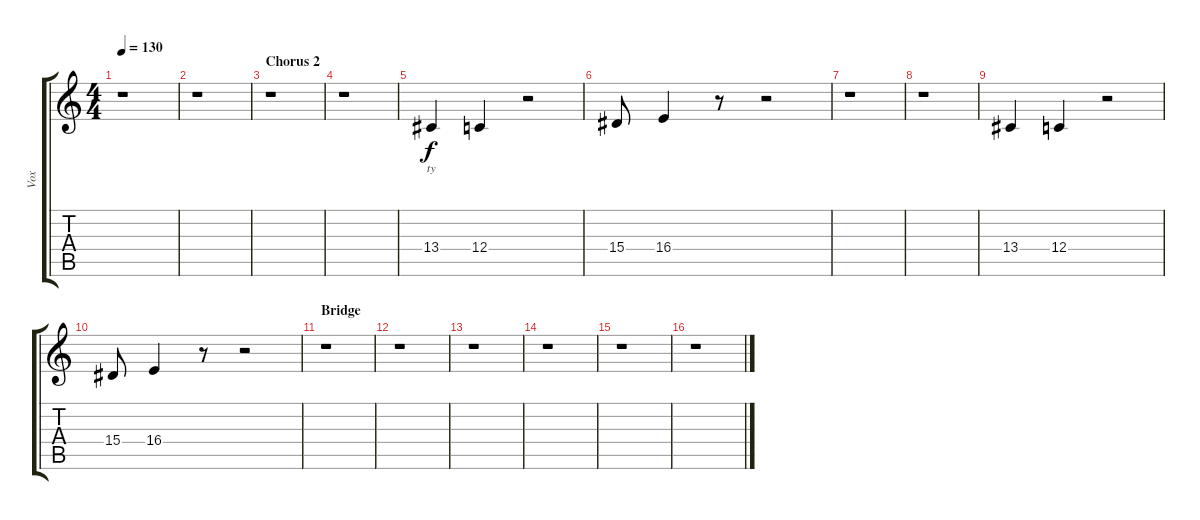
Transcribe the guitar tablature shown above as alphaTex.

\track ("Vox" "Vox") {instrument lead6voice}
\staff {score tabs}
\tuning (D4 A3 F3 C3 G2 C2) {hide}
\ts (4 4)
\tempo 130
\clef g2
\ks c
r.1{dy f} |
r.1 |
\section ("" "Chorus 2")
r.1 |
r.1 |
13.4.4{lyrics (0 "ty") lyrics (1 "") lyrics (2 "") lyrics (3 "") lyrics (4 "")} 12.4.4 r.2 |
15.4.8 16.4.4 r.8 r.2 |
r.1 |
r.1 |
13.4.4 12.4.4 r.2 |
15.4.8 16.4.4 r.8 r.2 |
\section ("" "Bridge")
r.1 |
r.1 |
r.1 |
r.1 |
r.1 |
r.1
